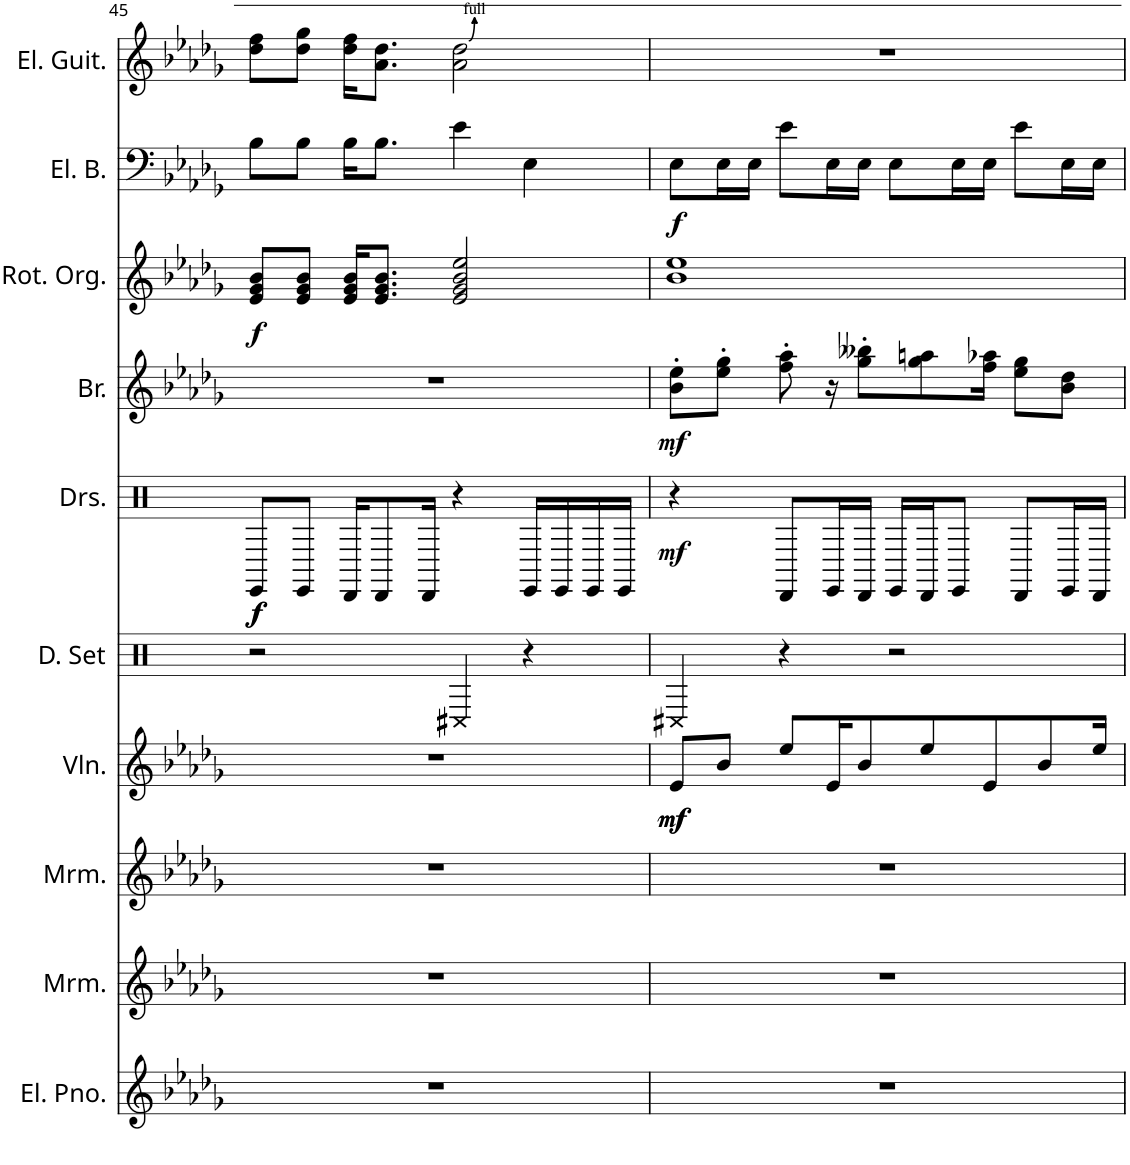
**kern	**kern	**kern	**kern	**dynam	**kern	**kern	**dynam	**kern	**dynam	**kern	**dynam	**kern	**dynam	**kern
*part10	*part9	*part8	*part7	*part7	*part6	*part5	*part5	*part4	*part4	*part3	*part3	*part2	*part2	*part1
*staff10	*staff9	*staff8	*staff7	*staff7	*staff6	*staff5	*staff5	*staff4	*staff4	*staff3	*staff3	*staff2	*staff2	*staff1
*I"エレクトリックピアノ	*I"マリンバ	*I"マリンバ	*I"ヴァイオリン	*	*I"ドラムセット	*I"ドラムセット	*	*I"金管楽器	*	*I"ロータリーオルガン	*	*I"エレキベース	*	*I"エレキギター
!!LO:PB:g=z
*clefG2	*clefG2	*clefG2	*clefG2	*	*clefX	*clefX	*	*clefG2	*	*clefG2	*	*clefF4	*	*clefG2
*k[b-e-a-d-g-]	*k[b-e-a-d-g-]	*k[b-e-a-d-g-]	*k[b-e-a-d-g-]	*	*k[]	*k[]	*	*k[b-e-a-d-g-]	*	*k[b-e-a-d-g-]	*	*k[b-e-a-d-g-]	*	*k[b-e-a-d-g-]
*M4/4	*M4/4	*M4/4	*M4/4	*	*M4/4	*M4/4	*	*M4/4	*	*M4/4	*	*M4/4	*	*M4/4
=45	=45	=45	=45	=45	=45	=45	=45	=45	=45	=45	=45	=45	=45	=45
!	!	!	!	!	!	!	!LO:DY:b	!	!	!	!	!	!	!
!	!	!	!	!	!	!	!LO:DY:n=1:b	!	!	!	!LO:DY:b	!	!	!
1r	1r	1r	1r	.	2r	8EE/L	f f	1r	.	8e-/ 8g-/ 8b-/L	f	8B-\L	.	8dd-\ 8ff\L
.	.	.	.	.	.	8EE/J	.	.	.	8e-/ 8g-/ 8b-/J	.	8B-\J	.	8dd-\ 8gg-\J
.	.	.	.	.	.	16DD/KL	.	.	.	16e-/ 16g-/ 16b-/KL	.	16B-\KL	.	16dd-\ 16ff\KL
.	.	.	.	.	.	8DD/	.	.	.	8.e-/ 8.g-/ 8.b-/J	.	8.B-\J	.	8.a-\ 8.dd-\J
.	.	.	.	.	.	16DD/Jk	.	.	.	.	.	.	.	.
.	.	.	.	.	4C#X/	4r	.	.	.	2e-/ 2g-/ 2b-/ 2ee-/	.	4e-\	.	2a-\ 2dd-\
.	.	.	.	.	4r	16EE/LL	.	.	.	.	.	4E-\	.	.
.	.	.	.	.	.	16EE/	.	.	.	.	.	.	.	.
.	.	.	.	.	.	16EE/	.	.	.	.	.	.	.	.
.	.	.	.	.	.	16EE/JJ	.	.	.	.	.	.	.	.
=46	=46	=46	=46	=46	=46	=46	=46	=46	=46	=46	=46	=46	=46	=46
!	!	!	!	!LO:DY:b	!	!	!	!	!	!	!	!	!	!
!	!	!	!	!LO:DY:n=1:b	!	!	!LO:DY:b	!	!LO:DY:b	!	!	!	!LO:DY:b	!
1r	1r	1r	8e-/L	mf mf	4C#X/	4r	mf	8b-\' 8ee-\'L	mf	1b- 1ee-	.	8E-\L	f	1r
.	.	.	8b-/J	.	.	.	.	8ee-\' 8gg-\'J	.	.	.	16E-\L	.	.
.	.	.	.	.	.	.	.	.	.	.	.	16E-\JJ	.	.
.	.	.	8ee-/L	.	4r	8DD/L	.	8ff\' 8aa-\'	.	.	.	8e-\L	.	.
.	.	.	16e-/K	.	.	16EE/L	.	16r	.	.	.	16E-\L	.	.
.	.	.	8b-/	.	.	16DD/JJ	.	8gg-\' 8bb--X\'L	.	.	.	16E-\JJ	.	.
.	.	.	.	.	2r	16EE/LL	.	.	.	.	.	8E-\L	.	.
.	.	.	8ee-/	.	.	16DD/J	.	8gg-\ 8aan\	.	.	.	.	.	.
.	.	.	.	.	.	8EE/J	.	.	.	.	.	16E-\L	.	.
.	.	.	8e-/	.	.	.	.	16ff\ 16aa-X\Jk	.	.	.	16E-\JJ	.	.
.	.	.	.	.	.	8DD/L	.	8ee-\ 8gg-\L	.	.	.	8e-\L	.	.
.	.	.	8b-/	.	.	.	.	.	.	.	.	.	.	.
.	.	.	.	.	.	16EE/L	.	8b-\ 8dd-\J	.	.	.	16E-\L	.	.
.	.	.	16ee-/Jk	.	.	16DD/JJ	.	.	.	.	.	16E-\JJ	.	.
=	=	=	=	=	=	=	=	=	=	=	=	=	=	=
*-	*-	*-	*-	*-	*-	*-	*-	*-	*-	*-	*-	*-	*-	*-
